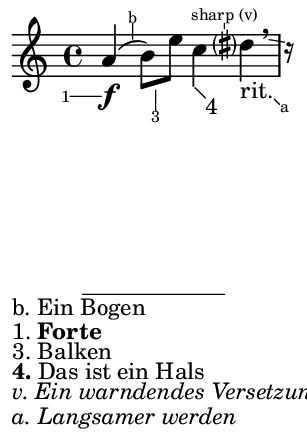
%% Generated by lilypond-book.py
%% Options: [exampleindent=10.16\mm,indent=0\mm,line-width=160\mm,papersize=a8,quote,ragged-right]
\include "lilypond-book-preamble.ly"


% ****************************************************************
% Start cut-&-pastable-section
% ****************************************************************



\paper {
  #(set-paper-size "a8")
  indent = 0\mm
  line-width = 160\mm
  % offset the left padding, also add 1mm as lilypond creates cropped
  % images with a little space on the right
  line-width = #(- line-width (* mm  3.000000) (* mm 1))
  line-width = 160\mm - 2.0 * 10.16\mm
  % offset the left padding, also add 1mm as lilypond creates cropped
  % images with a little space on the right
  line-width = #(- line-width (* mm  3.000000) (* mm 1))
  ragged-right = ##t
}

\layout {
  
}





% ****************************************************************
% ly snippet:
% ****************************************************************
\sourcefileline 1416
\book {
  \header { tagline = ##f }
  \relative {
    a'4-\footnote
      \markup { \teeny 1 } #'(-3 . 0)
      \markup { 1. \bold Forte } \f
    -\footnote
      \markup { \teeny b } #'(0 . 1.5)
      \markup { b. Ein Bogen } (
    b8)-\footnote
      \markup { \teeny 3 } #'(0 . -2)
      \markup { 3. Balken } [
    e]
    \single\footnote
      \markup { 4 } #'(1 . -1)
      \markup  { \bold 4. { Das ist ein Hals } } Stem
    c4
    \single\footnote
      \markup \concat \teeny { "sharp (v)" }
          #'(0 . 0.5)
      \markup \italic { v. Ein warndendes Versetzungszeichen } AccidentalCautionary
    dis?4-\footnote
      \markup \concat \teeny { "a" } #'(0.5 . -0.5)
      \markup \italic { a. Langsamer werden } _"rit."
    \footnote
      \markup { \teeny \musicglyph #"rests.4" }
          #'(1.5 . -0.25)
      \markup { \null } \breathe
  }
}



% ****************************************************************
% end ly snippet
% ****************************************************************
